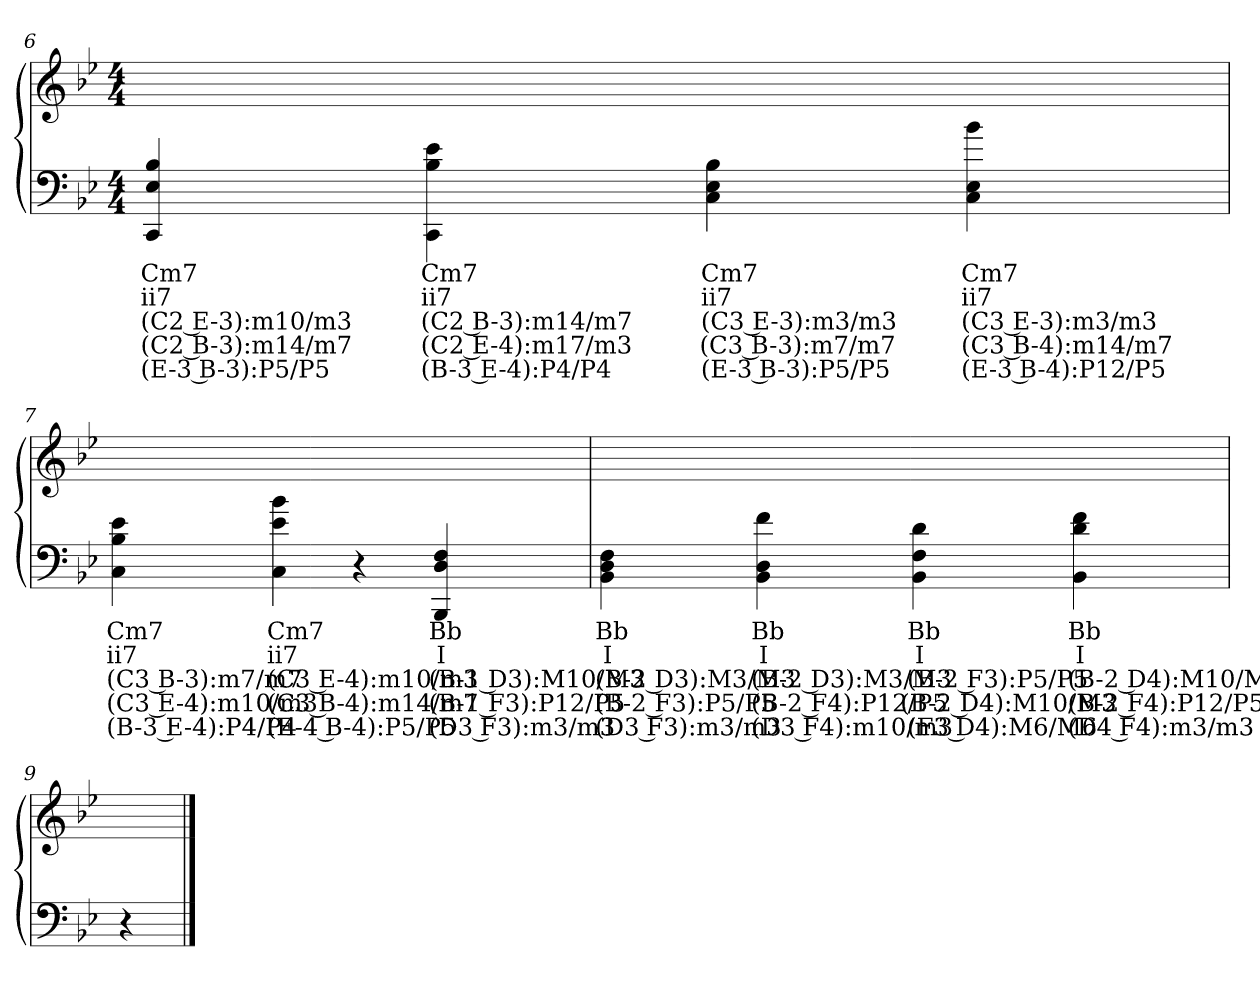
**kern	**text	**text	**text	**text	**text	**kern
*part2	*part2	*part2	*part2	*part2	*part2	*part1
*staff2	*staff2	*staff2	*staff2	*staff2	*staff2	*staff1
*clefF4	*	*	*	*	*	*clefG2
*k[b-e-]	*	*	*	*	*	*k[b-e-]
*B-:	*	*	*	*	*	*B-:
*M4/4	*	*	*	*	*	*M4/4
=6	=6	=6	=6	=6	=6	=6
4CC 4E- 4B-	Cm7	ii7	(C2 E-3):m10/m3	(C2 B-3):m14/m7	(E-3 B-3):P5/P5	1ryy
4CC 4B- 4e-	Cm7	ii7	(C2 B-3):m14/m7	(C2 E-4):m17/m3	(B-3 E-4):P4/P4	.
4C 4E- 4B-	Cm7	ii7	(C3 E-3):m3/m3	(C3 B-3):m7/m7	(E-3 B-3):P5/P5	.
4C 4E- 4b-	Cm7	ii7	(C3 E-3):m3/m3	(C3 B-4):m14/m7	(E-3 B-4):P12/P5	.
=7	=7	=7	=7	=7	=7	=7
4C 4B- 4e-	Cm7	ii7	(C3 B-3):m7/m7	(C3 E-4):m10/m3	(B-3 E-4):P4/P4	1ryy
4C 4e- 4b-	Cm7	ii7	(C3 E-4):m10/m3	(C3 B-4):m14/m7	(E-4 B-4):P5/P5	.
4r	.	.	.	.	.	.
4BBB- 4D 4F	Bb	I	(B-1 D3):M10/M3	(B-1 F3):P12/P5	(D3 F3):m3/m3	.
=8	=8	=8	=8	=8	=8	=8
4BB- 4D 4F	Bb	I	(B-2 D3):M3/M3	(B-2 F3):P5/P5	(D3 F3):m3/m3	1ryy
4BB- 4D 4f	Bb	I	(B-2 D3):M3/M3	(B-2 F4):P12/P5	(D3 F4):m10/m3	.
4BB- 4F 4d	Bb	I	(B-2 F3):P5/P5	(B-2 D4):M10/M3	(F3 D4):M6/M6	.
4BB- 4d 4f	Bb	I	(B-2 D4):M10/M3	(B-2 F4):P12/P5	(D4 F4):m3/m3	.
=9	=9	=9	=9	=9	=9	=9
4r	.	.	.	.	.	4ryy
==	==	==	==	==	==	==
*-	*-	*-	*-	*-	*-	*-
